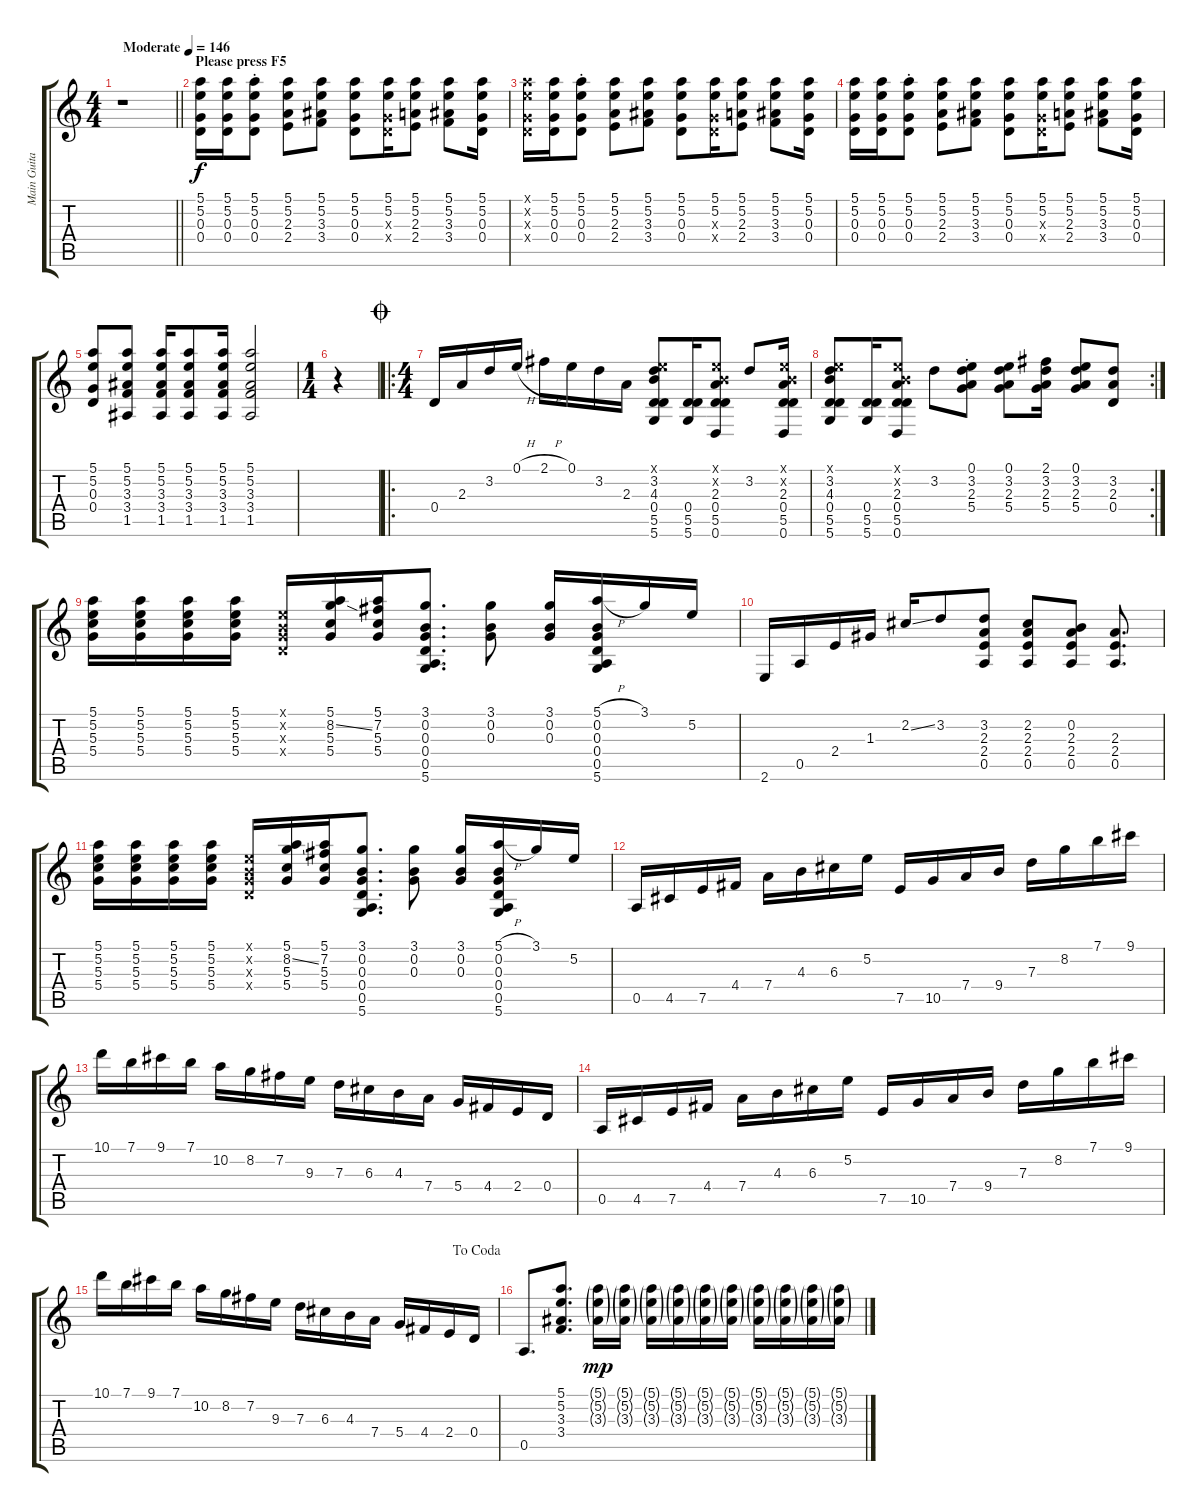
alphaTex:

\track ("Main Guitar" "Main Guita") {instrument acousticguitarsteel}
\staff {score tabs}
\tuning (E4 B3 G3 D3 A2 D2) {hide}
\ts (4 4)
\tempo (146 "Moderate")
\clef g2
\barLineRight lightlight
\ks c
r.1{dy f instrument acousticguitarsteel} |
\section ("" "Please press F5")
(5.1 5.2 0.3 0.4).16 (5.1 5.2 0.3 0.4).16 (5.1{st} 5.2{st} 0.3{st} 0.4{st}).8 (5.1 5.2 2.3 2.4).8 (5.1 5.2 3.3 3.4).8 (5.1 5.2 0.3 0.4).8 (5.1 5.2 0.3{x} 0.4{x}).16 (5.1 5.2 2.3 2.4).8 (5.1 5.2 3.3 3.4).8 (5.1 5.2 0.3 0.4).16 |
(5.1{x} 5.2{x} 0.3{x} 0.4{x}).16 (5.1 5.2 0.3 0.4).16 (5.1{st} 5.2{st} 0.3{st} 0.4{st}).8 (5.1 5.2 2.3 2.4).8 (5.1 5.2 3.3 3.4).8 (5.1 5.2 0.3 0.4).8 (5.1 5.2 0.3{x} 0.4{x}).16 (5.1 5.2 2.3 2.4).8 (5.1 5.2 3.3 3.4).8 (5.1 5.2 0.3 0.4).16 |
(5.1 5.2 0.3 0.4).16 (5.1 5.2 0.3 0.4).16 (5.1{st} 5.2{st} 0.3{st} 0.4{st}).8 (5.1 5.2 2.3 2.4).8 (5.1 5.2 3.3 3.4).8 (5.1 5.2 0.3 0.4).8 (5.1 5.2 0.3{x} 0.4{x}).16 (5.1 5.2 2.3 2.4).8 (5.1 5.2 3.3 3.4).8 (5.1 5.2 0.3 0.4).16 |
(5.1 5.2 0.3 0.4).8 (5.1 5.2 3.3 3.4 1.5).8 (5.1 5.2 3.3 3.4 1.5).16 (5.1 5.2 3.3 3.4 1.5).8 (5.1 5.2 3.3 3.4 1.5).16 (5.1 5.2 3.3 3.4 1.5).2 |
\ts (1 4)
r.4 |
\ro
\ts (4 4)
\jump coda
0.4.16 2.3.16 3.2.16 0.1{h}.16 2.1{h}.16 0.1.16 3.2.16 2.3.16 (0.1{x} 3.2 4.3 0.4 5.5 5.6).8 (0.4 5.5 5.6).16 (0.1{x} 0.2{x} 2.3 0.4 5.5 0.6).8 3.2.8 (0.1{x} 0.2{x} 2.3 0.4 5.5 0.6).16 |
\rc 2
(0.1{x} 3.2 4.3 0.4 5.5 5.6).8 (0.4 5.5 5.6).16 (0.1{x} 0.2{x} 2.3 0.4 5.5 0.6).8 3.2.8 (0.1{st} 3.2{st} 2.3{st} 5.4{st}).8 (0.1 3.2 2.3 5.4).8 (2.1 3.2 2.3 5.4).16 (0.1 3.2 2.3 5.4).8 (3.2 2.3 0.4).8 |
(5.1 5.2 5.3 5.4).16 (5.1 5.2 5.3 5.4).16 (5.1 5.2 5.3 5.4).16 (5.1 5.2 5.3 5.4).16 (0.1{x} 0.2{x} 0.3{x} 0.4{x}).16 (5.1 8.2{ss} 5.3 5.4).16 (5.1 7.2 5.3 5.4).16 (3.1 0.2 0.3 0.4 0.5 5.6).8{d} (3.1 0.2 0.3).8 (3.1 0.2 0.3).16 (5.1{h} 0.2 0.3 0.4 0.5 5.6).16 3.1.16 5.2.16 |
2.6.16 0.5.16 2.4.16 1.3.16 2.2{ss}.16 3.2.8 (3.2 2.3 2.4 0.5).8 (2.2 2.3 2.4 0.5).8 (0.2 2.3 2.4 0.5).8 (2.3 2.4 0.5).8{d} |
(5.1 5.2 5.3 5.4).16 (5.1 5.2 5.3 5.4).16 (5.1 5.2 5.3 5.4).16 (5.1 5.2 5.3 5.4).16 (0.1{x} 0.2{x} 0.3{x} 0.4{x}).16 (5.1 8.2{ss} 5.3 5.4).16 (5.1 7.2 5.3 5.4).16 (3.1 0.2 0.3 0.4 0.5 5.6).8{d} (3.1 0.2 0.3).8 (3.1 0.2 0.3).16 (5.1{h} 0.2 0.3 0.4 0.5 5.6).16 3.1.16 5.2.16 |
0.5.16 4.5.16 7.5.16 4.4.16 7.4.16 4.3.16 6.3.16 5.2.16 7.5.16 10.5.16 7.4.16 9.4.16 7.3.16 8.2.16 7.1.16 9.1.16 |
10.1.16 7.1.16 9.1.16 7.1.16 10.2.16 8.2.16 7.2.16 9.3.16 7.3.16 6.3.16 4.3.16 7.4.16 5.4.16 4.4.16 2.4.16 0.4.16 |
0.5.16 4.5.16 7.5.16 4.4.16 7.4.16 4.3.16 6.3.16 5.2.16 7.5.16 10.5.16 7.4.16 9.4.16 7.3.16 8.2.16 7.1.16 9.1.16 |
\jump dacoda
10.1.16 7.1.16 9.1.16 7.1.16 10.2.16 8.2.16 7.2.16 9.3.16 7.3.16 6.3.16 4.3.16 7.4.16 5.4.16 4.4.16 2.4.16 0.4.16 |
0.5.8{d} (5.1 5.2 3.3 3.4).8{d} (5.1{g} 5.2{g} 3.3{g}).16{dy mp} (5.1{g} 5.2{g} 3.3{g}).16 (5.1{g} 5.2{g} 3.3{g}).16 (5.1{g} 5.2{g} 3.3{g}).16 (5.1{g} 5.2{g} 3.3{g}).16 (5.1{g} 5.2{g} 3.3{g}).16 (5.1{g} 5.2{g} 3.3{g}).16 (5.1{g} 5.2{g} 3.3{g}).16 (5.1{g} 5.2{g} 3.3{g}).16 (5.1{g} 5.2{g} 3.3{g}).16
